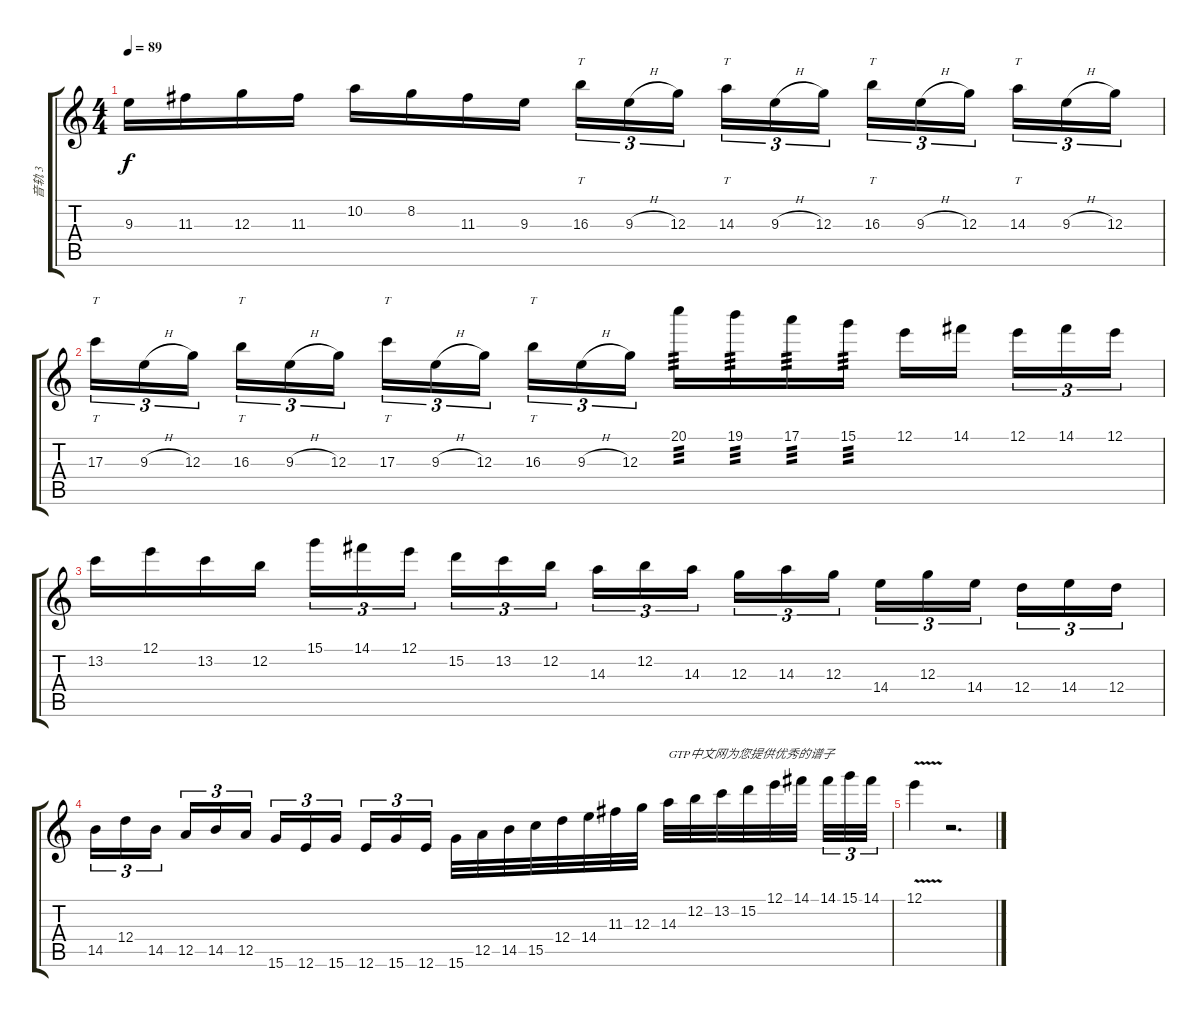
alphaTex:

\track ("音轨 3" "音轨 3") {instrument overdrivenguitar}
\staff {score tabs}
\tuning (E4 B3 G3 D3 A2 E2) {hide}
\ts (4 4)
\tempo 89
\clef g2
\ks c
9.3.16{dy f} 11.3.16 12.3.16 11.3.16 10.2.16 8.2.16 11.3.16 9.3.16 16.3.16{tt tu (3 2)} 9.3{h}.16{tu (3 2)} 12.3.16{tu (3 2) beam splitsecondary} 14.3.16{tt tu (3 2)} 9.3{h}.16{tu (3 2)} 12.3.16{tu (3 2)} 16.3.16{tt tu (3 2)} 9.3{h}.16{tu (3 2)} 12.3.16{tu (3 2) beam splitsecondary} 14.3.16{tt tu (3 2)} 9.3{h}.16{tu (3 2)} 12.3.16{tu (3 2)} |
17.3.16{tt tu (3 2)} 9.3{h}.16{tu (3 2)} 12.3.16{tu (3 2) beam splitsecondary} 16.3.16{tt tu (3 2)} 9.3{h}.16{tu (3 2)} 12.3.16{tu (3 2)} 17.3.16{tt tu (3 2)} 9.3{h}.16{tu (3 2)} 12.3.16{tu (3 2) beam splitsecondary} 16.3.16{tt tu (3 2)} 9.3{h}.16{tu (3 2)} 12.3.16{tu (3 2)} 20.1.16{tp 3} 19.1.16{tp 3} 17.1.16{tp 3} 15.1.16{tp 3} 12.1.16 14.1.16{beam splitsecondary} 12.1.16{tu (3 2)} 14.1.16{tu (3 2)} 12.1.16{tu (3 2)} |
13.2.16 12.1.16 13.2.16 12.2.16 15.1.16{tu (3 2)} 14.1.16{tu (3 2)} 12.1.16{tu (3 2) beam splitsecondary} 15.2.16{tu (3 2)} 13.2.16{tu (3 2)} 12.2.16{tu (3 2)} 14.3.16{tu (3 2)} 12.2.16{tu (3 2)} 14.3.16{tu (3 2) beam splitsecondary} 12.3.16{tu (3 2)} 14.3.16{tu (3 2)} 12.3.16{tu (3 2)} 14.4.16{tu (3 2)} 12.3.16{tu (3 2)} 14.4.16{tu (3 2) beam splitsecondary} 12.4.16{tu (3 2)} 14.4.16{tu (3 2)} 12.4.16{tu (3 2)} |
14.5.16{tu (3 2)} 12.4.16{tu (3 2)} 14.5.16{tu (3 2) beam splitsecondary} 12.5.16{tu (3 2)} 14.5.16{tu (3 2)} 12.5.16{tu (3 2)} 15.6.16{tu (3 2)} 12.6.16{tu (3 2)} 15.6.16{tu (3 2) beam splitsecondary} 12.6.16{tu (3 2)} 15.6.16{tu (3 2)} 12.6.16{tu (3 2)} 15.6.32 12.5.32 14.5.32 15.5.32 12.4.32 14.4.32 11.3.32 12.3.32 14.3.32{txt "GTP中文网为您提供优秀的谱子"} 12.2.32 13.2.32 15.2.32 12.1.32 14.1.32{beam splitsecondary} 14.1.32{tu (3 2)} 15.1.32{tu (3 2)} 14.1.32{tu (3 2)} |
12.1{v}.4 r.2{d}
